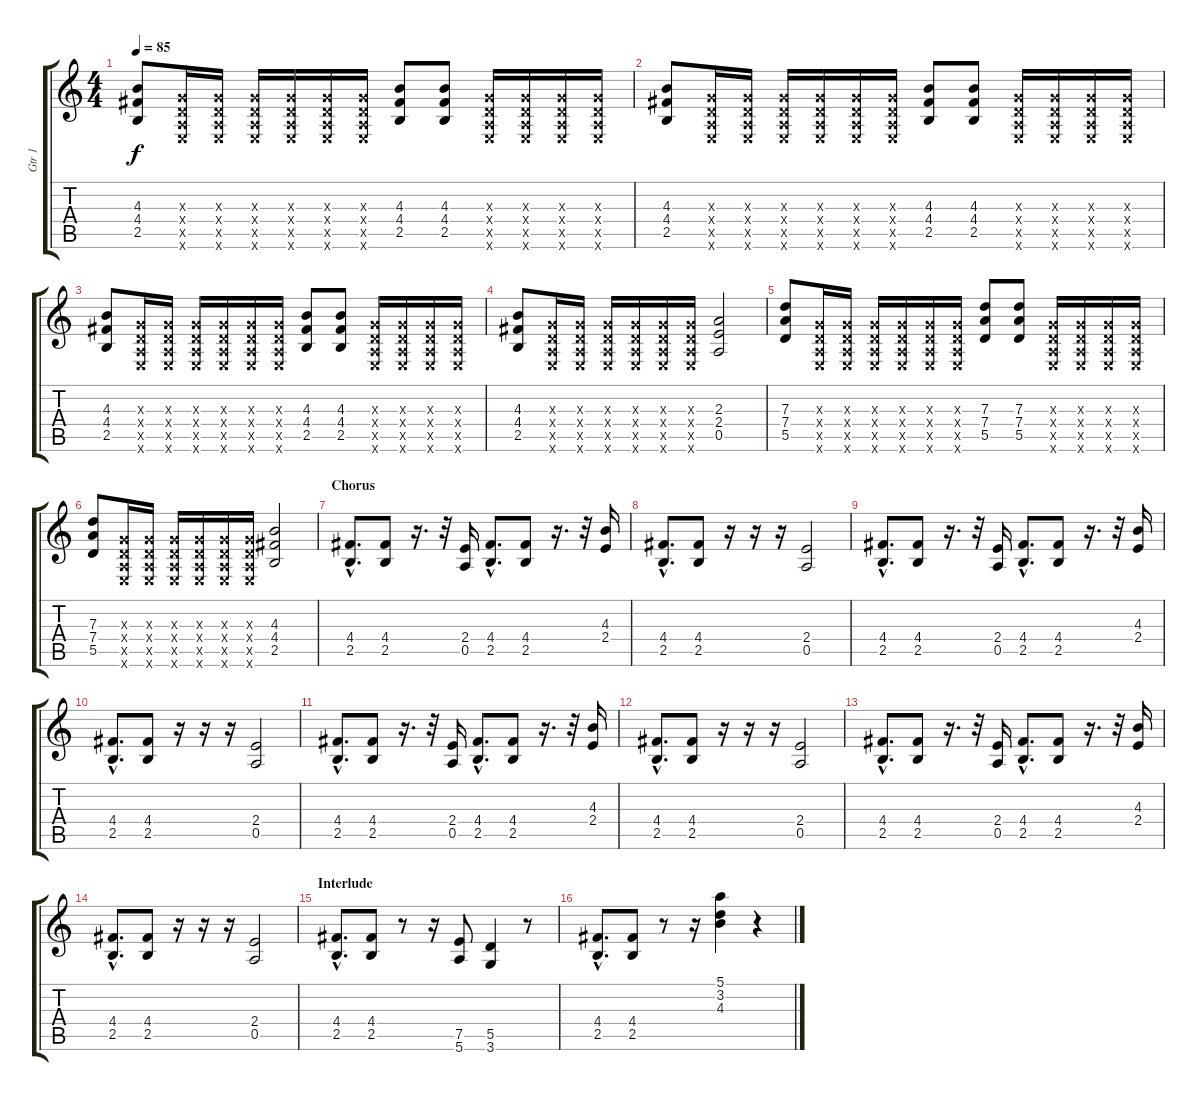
\track ("Gtr 1" "Gtr 1") {instrument overdrivenguitar}
\staff {score tabs}
\tuning (E4 B3 G3 D3 A2 E2) {hide}
\ts (4 4)
\tempo 85
\clef g2
\ks c
(4.3 4.4 2.5).8{dy f} (0.3{x} 0.4{x} 0.5{x} 0.6{x}).16 (0.3{x} 0.4{x} 0.5{x} 0.6{x}).16 (0.3{x} 0.4{x} 0.5{x} 0.6{x}).16 (0.3{x} 0.4{x} 0.5{x} 0.6{x}).16 (0.3{x} 0.4{x} 0.5{x} 0.6{x}).16 (0.3{x} 0.4{x} 0.5{x} 0.6{x}).16 (4.3 4.4 2.5).8 (4.3 4.4 2.5).8 (0.3{x} 0.4{x} 0.5{x} 0.6{x}).16 (0.3{x} 0.4{x} 0.5{x} 0.6{x}).16 (0.3{x} 0.4{x} 0.5{x} 0.6{x}).16 (0.3{x} 0.4{x} 0.5{x} 0.6{x}).16 |
(4.3 4.4 2.5).8 (0.3{x} 0.4{x} 0.5{x} 0.6{x}).16 (0.3{x} 0.4{x} 0.5{x} 0.6{x}).16 (0.3{x} 0.4{x} 0.5{x} 0.6{x}).16 (0.3{x} 0.4{x} 0.5{x} 0.6{x}).16 (0.3{x} 0.4{x} 0.5{x} 0.6{x}).16 (0.3{x} 0.4{x} 0.5{x} 0.6{x}).16 (4.3 4.4 2.5).8 (4.3 4.4 2.5).8 (0.3{x} 0.4{x} 0.5{x} 0.6{x}).16 (0.3{x} 0.4{x} 0.5{x} 0.6{x}).16 (0.3{x} 0.4{x} 0.5{x} 0.6{x}).16 (0.3{x} 0.4{x} 0.5{x} 0.6{x}).16 |
(4.3 4.4 2.5).8 (0.3{x} 0.4{x} 0.5{x} 0.6{x}).16 (0.3{x} 0.4{x} 0.5{x} 0.6{x}).16 (0.3{x} 0.4{x} 0.5{x} 0.6{x}).16 (0.3{x} 0.4{x} 0.5{x} 0.6{x}).16 (0.3{x} 0.4{x} 0.5{x} 0.6{x}).16 (0.3{x} 0.4{x} 0.5{x} 0.6{x}).16 (4.3 4.4 2.5).8 (4.3 4.4 2.5).8 (0.3{x} 0.4{x} 0.5{x} 0.6{x}).16 (0.3{x} 0.4{x} 0.5{x} 0.6{x}).16 (0.3{x} 0.4{x} 0.5{x} 0.6{x}).16 (0.3{x} 0.4{x} 0.5{x} 0.6{x}).16 |
(4.3 4.4 2.5).8 (0.3{x} 0.4{x} 0.5{x} 0.6{x}).16 (0.3{x} 0.4{x} 0.5{x} 0.6{x}).16 (0.3{x} 0.4{x} 0.5{x} 0.6{x}).16 (0.3{x} 0.4{x} 0.5{x} 0.6{x}).16 (0.3{x} 0.4{x} 0.5{x} 0.6{x}).16 (0.3{x} 0.4{x} 0.5{x} 0.6{x}).16 (2.3 2.4 0.5).2 |
(7.3 7.4 5.5).8 (0.3{x} 0.4{x} 0.5{x} 0.6{x}).16 (0.3{x} 0.4{x} 0.5{x} 0.6{x}).16 (0.3{x} 0.4{x} 0.5{x} 0.6{x}).16 (0.3{x} 0.4{x} 0.5{x} 0.6{x}).16 (0.3{x} 0.4{x} 0.5{x} 0.6{x}).16 (0.3{x} 0.4{x} 0.5{x} 0.6{x}).16 (7.3 7.4 5.5).8 (7.3 7.4 5.5).8 (0.3{x} 0.4{x} 0.5{x} 0.6{x}).16 (0.3{x} 0.4{x} 0.5{x} 0.6{x}).16 (0.3{x} 0.4{x} 0.5{x} 0.6{x}).16 (0.3{x} 0.4{x} 0.5{x} 0.6{x}).16 |
(7.3 7.4 5.5).8 (0.3{x} 0.4{x} 0.5{x} 0.6{x}).16 (0.3{x} 0.4{x} 0.5{x} 0.6{x}).16 (0.3{x} 0.4{x} 0.5{x} 0.6{x}).16 (0.3{x} 0.4{x} 0.5{x} 0.6{x}).16 (0.3{x} 0.4{x} 0.5{x} 0.6{x}).16 (0.3{x} 0.4{x} 0.5{x} 0.6{x}).16 (4.3 4.4 2.5).2 |
\section ("" "Chorus")
(4.4{hac} 2.5{hac}).8{d} (4.4 2.5).8 r.16{d} r.32 (2.4 0.5).16 (4.4{hac} 2.5{hac}).8{d} (4.4 2.5).8 r.16{d} r.32 (4.3 2.4).16 |
(4.4{hac} 2.5{hac}).8{d} (4.4 2.5).8 r.16 r.16 r.16 (2.4 0.5).2 |
(4.4{hac} 2.5{hac}).8{d} (4.4 2.5).8 r.16{d} r.32 (2.4 0.5).16 (4.4{hac} 2.5{hac}).8{d} (4.4 2.5).8 r.16{d} r.32 (4.3 2.4).16 |
(4.4{hac} 2.5{hac}).8{d} (4.4 2.5).8 r.16 r.16 r.16 (2.4 0.5).2 |
(4.4{hac} 2.5{hac}).8{d} (4.4 2.5).8 r.16{d} r.32 (2.4 0.5).16 (4.4{hac} 2.5{hac}).8{d} (4.4 2.5).8 r.16{d} r.32 (4.3 2.4).16 |
(4.4{hac} 2.5{hac}).8{d} (4.4 2.5).8 r.16 r.16 r.16 (2.4 0.5).2 |
(4.4{hac} 2.5{hac}).8{d} (4.4 2.5).8 r.16{d} r.32 (2.4 0.5).16 (4.4{hac} 2.5{hac}).8{d} (4.4 2.5).8 r.16{d} r.32 (4.3 2.4).16 |
(4.4{hac} 2.5{hac}).8{d} (4.4 2.5).8 r.16 r.16 r.16 (2.4 0.5).2 |
\section ("" "Interlude")
(4.4{hac} 2.5{hac}).8{d} (4.4 2.5).8 r.8 r.16 (7.5 5.6).8 (5.5 3.6).4 r.8 |
(4.4{hac} 2.5{hac}).8{d} (4.4 2.5).8 r.8 r.16 (5.1 3.2 4.3).4 r.4
